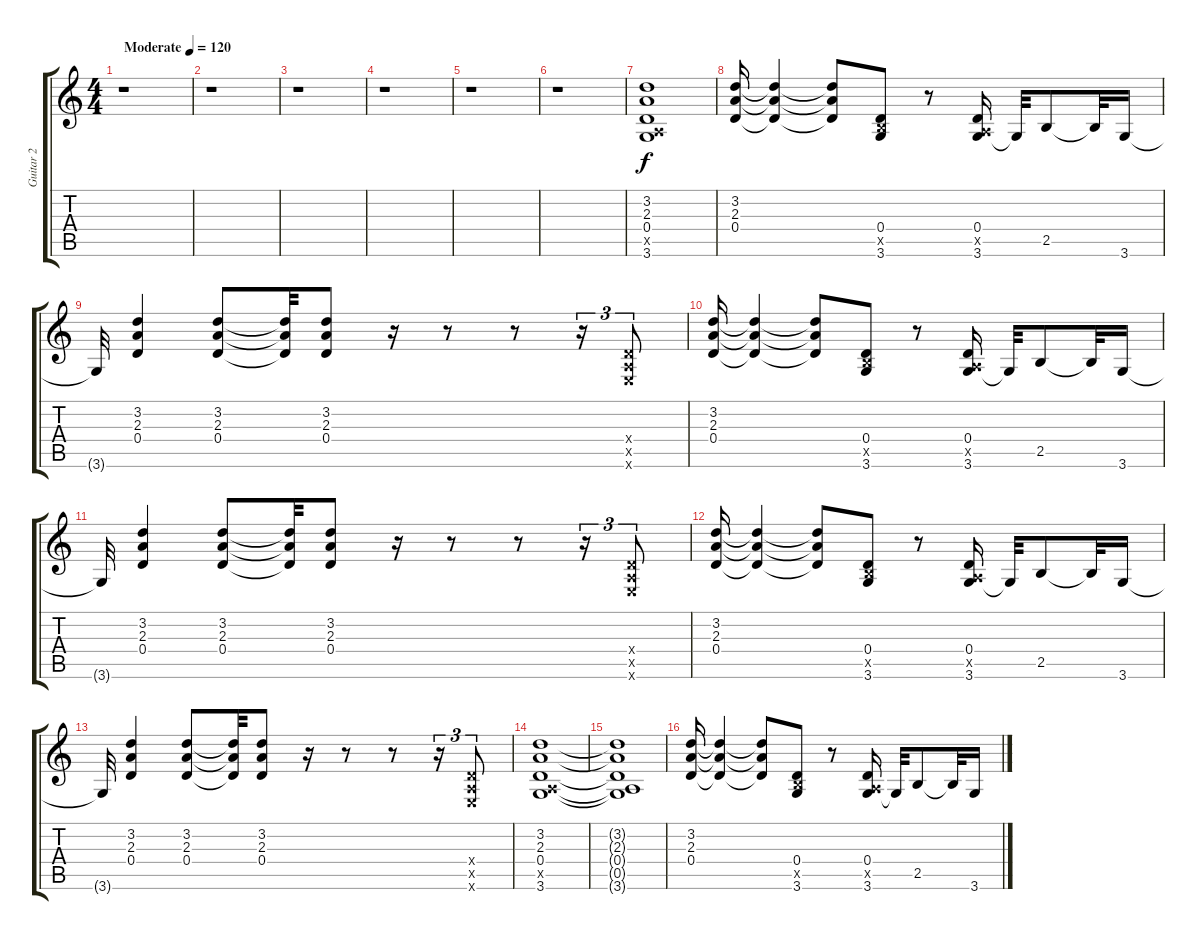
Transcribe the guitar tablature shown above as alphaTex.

\track ("Guitar 2" "Guitar 2") {instrument distortionguitar}
\staff {score tabs}
\tuning (E4 B3 G3 D3 A2 E2) {hide}
\ts (4 4)
\tempo (120 "Moderate")
\clef g2
\ks c
r.1{dy f instrument distortionguitar} |
r.1 |
r.1 |
r.1 |
r.1 |
r.1 |
(3.2 2.3 0.4 0.5{x} 3.6).1 |
(3.2 2.3 0.4).16 (3.2{t} 2.3{t} 0.4{t}).4 (3.2{t} 2.3{t} 0.4{t}).8 (0.4 2.5{x} 3.6).8 r.8 (0.4 0.5{x} 3.6).16 3.6{t}.32 2.5.8 2.5{t}.32 3.6.16 |
3.6{t}.32 (3.2 2.3 0.4).4 (3.2 2.3 0.4).8 (3.2{t} 2.3{t} 0.4{t}).32 (3.2 2.3 0.4).8 r.16 r.8 r.8 r.16{tu (3 2)} (0.4{x} 0.5{x} 0.6{x}).8{tu (3 2)} |
(3.2 2.3 0.4).16 (3.2{t} 2.3{t} 0.4{t}).4 (3.2{t} 2.3{t} 0.4{t}).8 (0.4 2.5{x} 3.6).8 r.8 (0.4 0.5{x} 3.6).16 3.6{t}.32 2.5.8 2.5{t}.32 3.6.16 |
3.6{t}.32 (3.2 2.3 0.4).4 (3.2 2.3 0.4).8 (3.2{t} 2.3{t} 0.4{t}).32 (3.2 2.3 0.4).8 r.16 r.8 r.8 r.16{tu (3 2)} (0.4{x} 0.5{x} 0.6{x}).8{tu (3 2)} |
(3.2 2.3 0.4).16 (3.2{t} 2.3{t} 0.4{t}).4 (3.2{t} 2.3{t} 0.4{t}).8 (0.4 2.5{x} 3.6).8 r.8 (0.4 0.5{x} 3.6).16 3.6{t}.32 2.5.8 2.5{t}.32 3.6.16 |
3.6{t}.32 (3.2 2.3 0.4).4 (3.2 2.3 0.4).8 (3.2{t} 2.3{t} 0.4{t}).32 (3.2 2.3 0.4).8 r.16 r.8 r.8 r.16{tu (3 2)} (0.4{x} 0.5{x} 0.6{x}).8{tu (3 2)} |
(3.2 2.3 0.4 0.5{x} 3.6).1 |
(3.2{t} 2.3{t} 0.4{t} 0.5{t} 3.6{t}).1 |
(3.2 2.3 0.4).16 (3.2{t} 2.3{t} 0.4{t}).4 (3.2{t} 2.3{t} 0.4{t}).8 (0.4 2.5{x} 3.6).8 r.8 (0.4 0.5{x} 3.6).16 3.6{t}.32 2.5.8 2.5{t}.32 3.6.16
